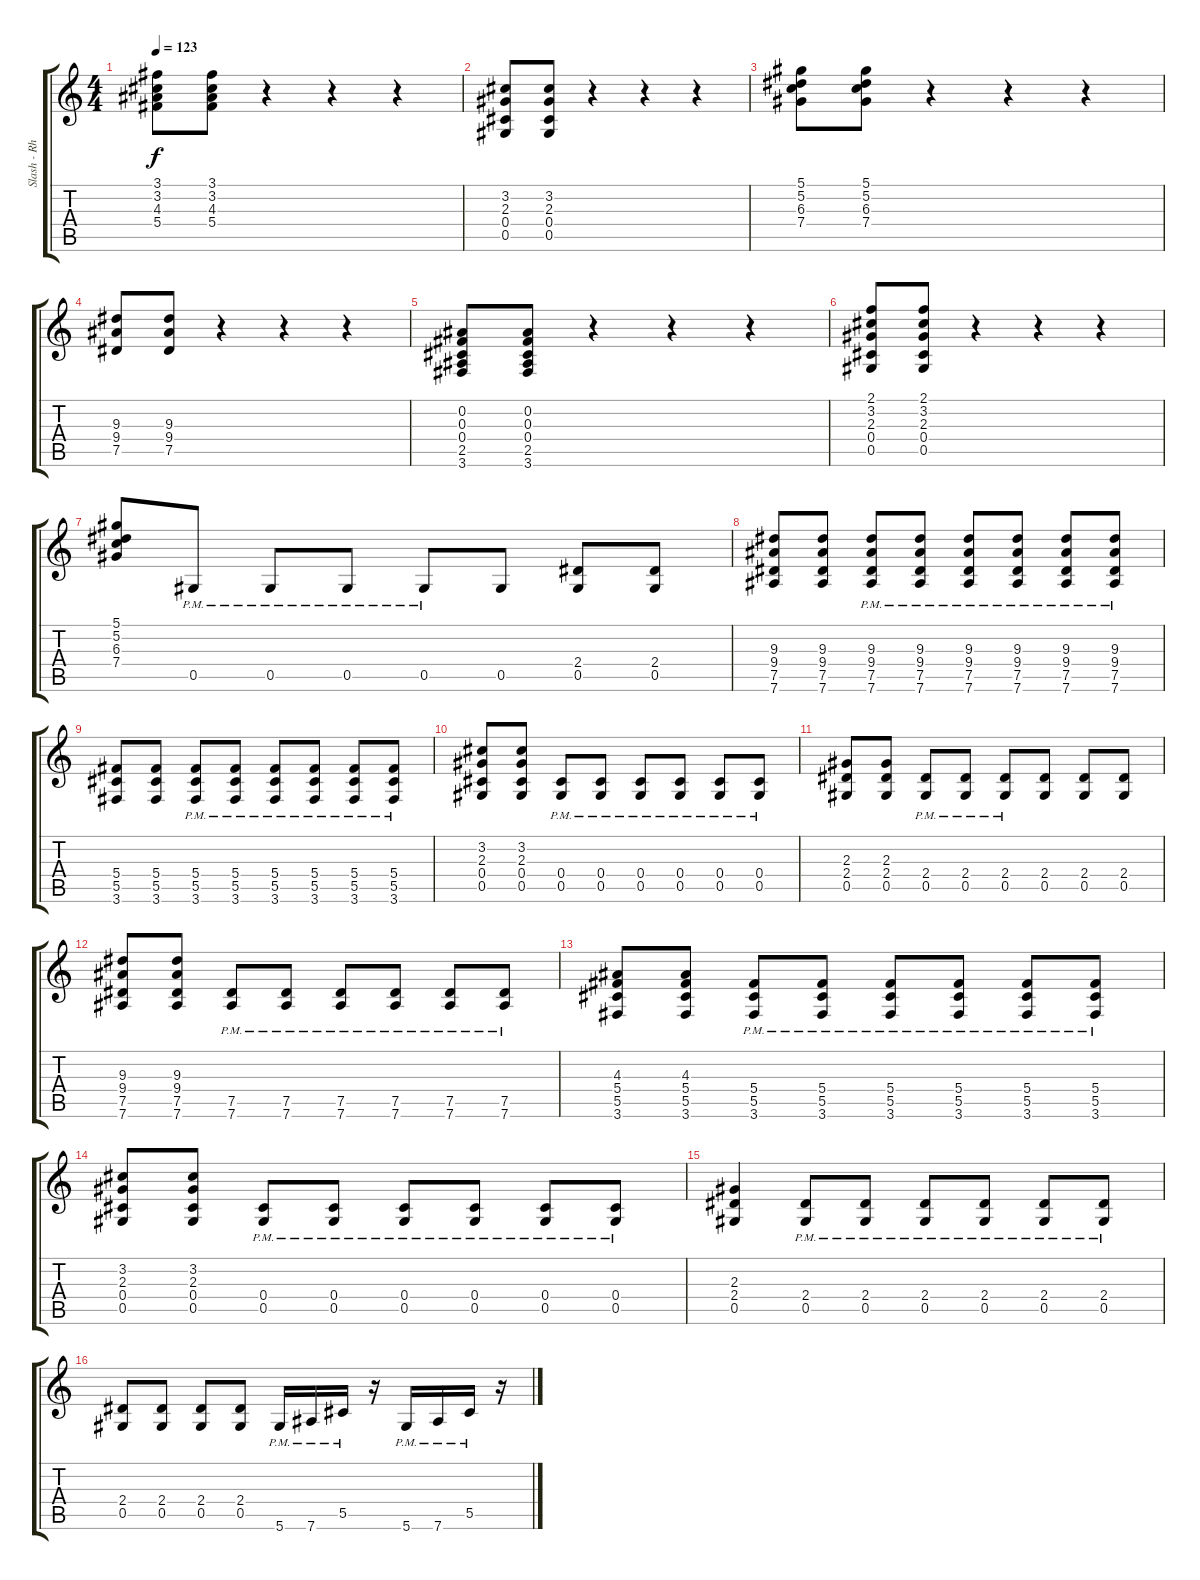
\track ("Slash - Rhythm Guitar" "Slash - Rh") {instrument distortionguitar}
\staff {score tabs}
\tuning (Eb4 Bb3 Gb3 Db3 Ab2 Eb2) {hide}
\ts (4 4)
\tempo 123
\clef g2
\ks c
(3.1 3.2 4.3 5.4).8{dy f} (3.1 3.2 4.3 5.4).8 r.4 r.4 r.4 |
(3.2 2.3 0.4 0.5).8 (3.2 2.3 0.4 0.5).8 r.4 r.4 r.4 |
(5.1 5.2 6.3 7.4).8 (5.1 5.2 6.3 7.4).8 r.4 r.4 r.4 |
(9.3 9.4 7.5).8 (9.3 9.4 7.5).8 r.4 r.4 r.4 |
(0.2 0.3 0.4 2.5 3.6).8 (0.2 0.3 0.4 2.5 3.6).8 r.4 r.4 r.4 |
(2.1 3.2 2.3 0.4 0.5).8 (2.1 3.2 2.3 0.4 0.5).8 r.4 r.4 r.4 |
(5.1 5.2 6.3 7.4).8 0.5{pm}.8 0.5{pm}.8 0.5{pm}.8 0.5{pm}.8 0.5.8 (2.4 0.5).8 (2.4 0.5).8 |
(9.3 9.4 7.5 7.6).8 (9.3 9.4 7.5 7.6).8 (9.3{pm} 9.4{pm} 7.5{pm} 7.6{pm}).8 (9.3{pm} 9.4{pm} 7.5{pm} 7.6{pm}).8 (9.3{pm} 9.4{pm} 7.5{pm} 7.6{pm}).8 (9.3{pm} 9.4{pm} 7.5{pm} 7.6{pm}).8 (9.3{pm} 9.4{pm} 7.5{pm} 7.6{pm}).8 (9.3{pm} 9.4{pm} 7.5{pm} 7.6{pm}).8 |
(5.4 5.5 3.6).8 (5.4 5.5 3.6).8 (5.4{pm} 5.5{pm} 3.6{pm}).8 (5.4{pm} 5.5{pm} 3.6{pm}).8 (5.4{pm} 5.5{pm} 3.6{pm}).8 (5.4{pm} 5.5{pm} 3.6{pm}).8 (5.4{pm} 5.5{pm} 3.6{pm}).8 (5.4{pm} 5.5{pm} 3.6{pm}).8 |
(3.2 2.3 0.4 0.5).8 (3.2 2.3 0.4 0.5).8 (0.4{pm} 0.5{pm}).8 (0.4{pm} 0.5{pm}).8 (0.4{pm} 0.5{pm}).8 (0.4{pm} 0.5{pm}).8 (0.4{pm} 0.5{pm}).8 (0.4{pm} 0.5{pm}).8 |
(2.3 2.4 0.5).8 (2.3 2.4 0.5).8 (2.4{pm} 0.5{pm}).8 (2.4{pm} 0.5{pm}).8 (2.4{pm} 0.5{pm}).8 (2.4 0.5).8 (2.4 0.5).8 (2.4 0.5).8 |
(9.3 9.4 7.5 7.6).8 (9.3 9.4 7.5 7.6).8 (7.5{pm} 7.6{pm}).8 (7.5{pm} 7.6{pm}).8 (7.5{pm} 7.6{pm}).8 (7.5{pm} 7.6{pm}).8 (7.5{pm} 7.6{pm}).8 (7.5{pm} 7.6{pm}).8 |
(4.3 5.4 5.5 3.6).8 (4.3 5.4 5.5 3.6).8 (5.4{pm} 5.5{pm} 3.6{pm}).8 (5.4{pm} 5.5{pm} 3.6{pm}).8 (5.4{pm} 5.5{pm} 3.6{pm}).8 (5.4{pm} 5.5{pm} 3.6{pm}).8 (5.4{pm} 5.5{pm} 3.6{pm}).8 (5.4{pm} 5.5{pm} 3.6{pm}).8 |
(3.2 2.3 0.4 0.5).8 (3.2 2.3 0.4 0.5).8 (0.4{pm} 0.5{pm}).8 (0.4{pm} 0.5{pm}).8 (0.4{pm} 0.5{pm}).8 (0.4{pm} 0.5{pm}).8 (0.4{pm} 0.5{pm}).8 (0.4{pm} 0.5{pm}).8 |
(2.3 2.4 0.5).4 (2.4{pm} 0.5{pm}).8 (2.4{pm} 0.5{pm}).8 (2.4{pm} 0.5{pm}).8 (2.4{pm} 0.5{pm}).8 (2.4{pm} 0.5{pm}).8 (2.4{pm} 0.5{pm}).8 |
(2.4 0.5).8 (2.4 0.5).8 (2.4 0.5).8 (2.4 0.5).8 5.6{pm}.16 7.6{pm}.16 5.5{pm}.16 r.16 5.6{pm}.16 7.6{pm}.16 5.5{pm}.16 r.16
